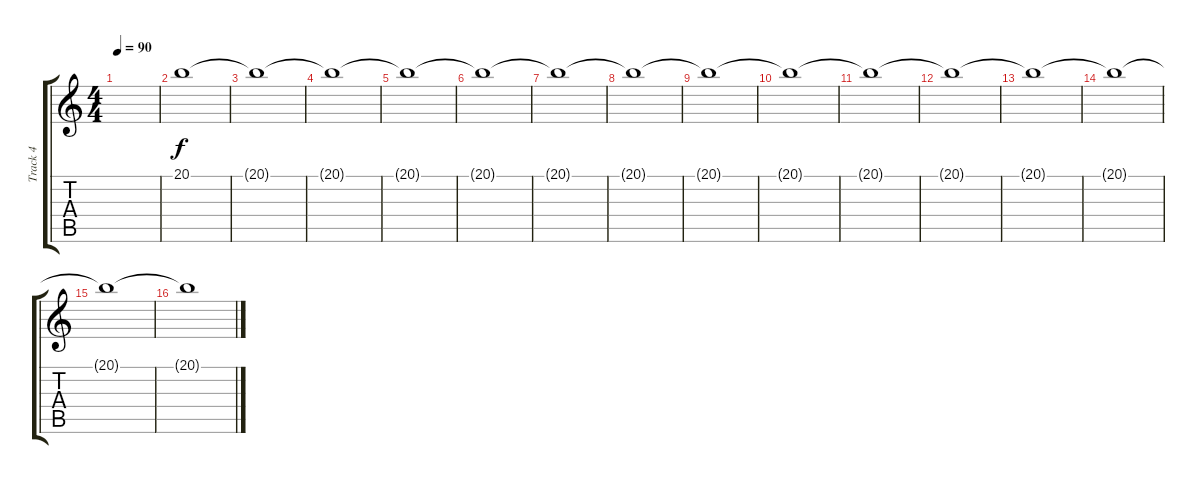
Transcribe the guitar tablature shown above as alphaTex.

\track ("Track 4" "Track 4") {instrument helicopter}
\staff {score tabs}
\tuning (Eb4 Bb3 Gb3 Db3 Ab2 Eb2) {hide}
\ts (4 4)
\tempo 90
\clef g2
\ks c
|
20.1.1{balance 0} |
20.1{t}.1{balance 4} |
20.1{t}.1{balance 8} |
20.1{t}.1{balance 10} |
20.1{t}.1{balance 12} |
20.1{t}.1{balance 16} |
20.1{t}.1{balance 12} |
20.1{t}.1{balance 8} |
20.1{t}.1{balance 4} |
20.1{t}.1{balance 0} |
20.1{t}.1 |
20.1{t}.1 |
20.1{t}.1 |
20.1{t}.1 |
20.1{t}.1{balance 4}
